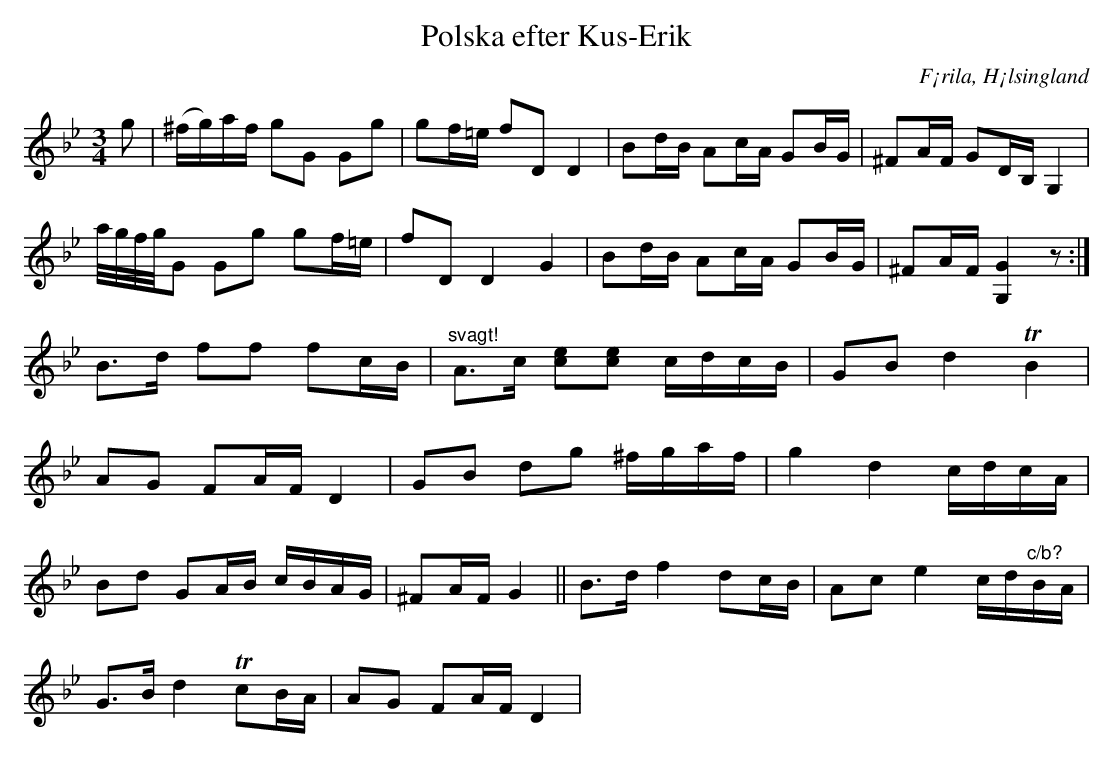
X:1
T: Polska efter Kus-Erik
O: F¡rila, H¡lsingland
M: 3/4
L: 1/16
K: Gm
g2 | (^fg)af g2G2 G2g2 | g2f=e f2D2 D4 | B2dB A2cA G2BG | ^F2AF G2DB, G,4 |
/a/g/f/g/G2 G2g2 g2f=e | f2D2 D4 G4 | B2dB A2cA G2BG | ^F2AF [G,G]4 z2 :|
B2>d2 f2f2 f2cB | "^svagt!"A2>c2 [c2e2][e2c2] cdcB | G2B2 d4 TB4 |
A2G2 F2AF D4 | G2B2 d2g2 ^fgaf | g4 d4 cdcA |
B2d2 G2AB cBAG | ^F2AF G4 || B2>d2 f4 d2cB | A2c2 e4 cd"^c/b?"BA |
G2>B2 d4 Tc2BA | A2G2 F2AF D4 |
